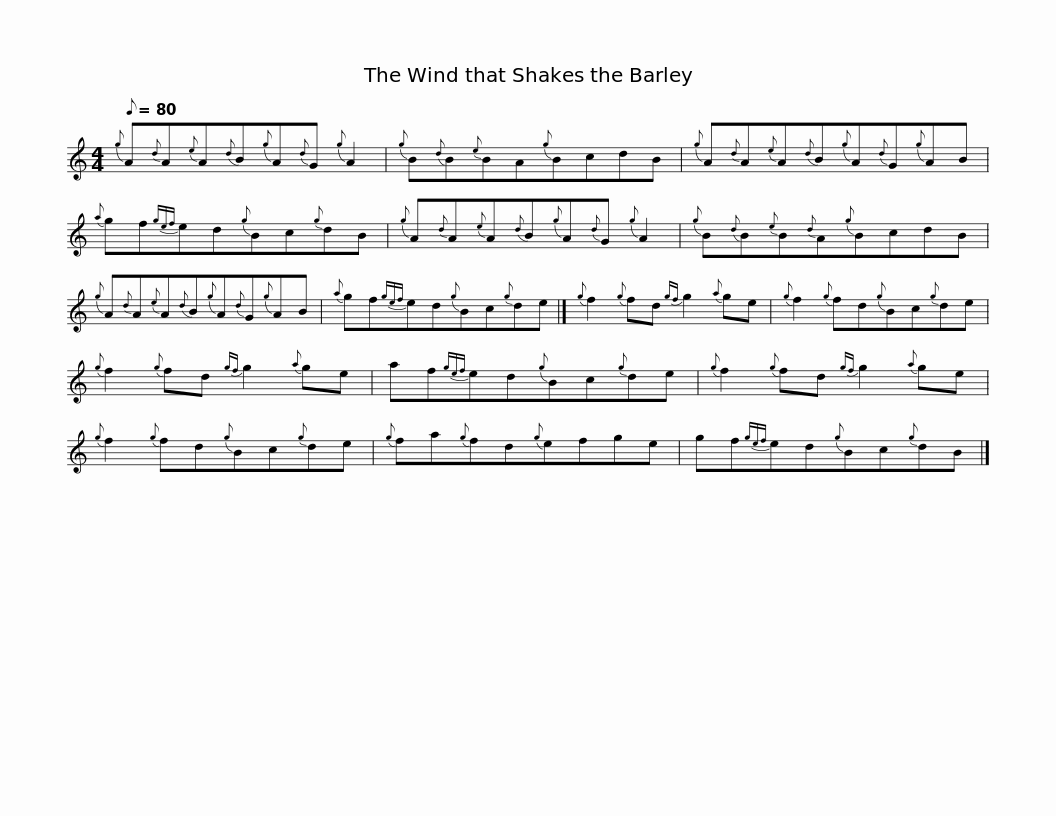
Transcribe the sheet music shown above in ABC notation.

X:1
L:1/8
Q:1/8=80
M:4/4
I:linebreak $
K:C
V:1 treble
V:1
{g} A{d}A{e}A{d}B{g}A{d}G{g} A2 |{g} B{d}B{e}BA{g}BcdB |{g} A{d}A{e}A{d}B{g}A{d}G{g}AB |${a} gf{gef}ed{g}Bc{g}dB |{g} A{d}A{e}A{d}B{g}A{d}G{g} A2 | %5
{g} B{d}B{e}B{d}A{g}BcdB |${g} A{d}A{e}A{d}B{g}A{d}G{g}AB |{a} gf{gef}ed{g}Bc{g}de |]{g} f2{g} fd{gf} g2{a} ge |${g} f2{g} fd{g}Bc{g}de | %10
{g} f2{g} fd{gf} g2{a} ge | af{gef}ed{g}Bc{g}de |{g} f2{g} fd{gf} g2{a} ge |${g} f2{g} fd{g}Bc{g}de |{g} fa{g}fd{g}efge | %15
 gf{gef}ed{g}Bc{g}dB |] %16
